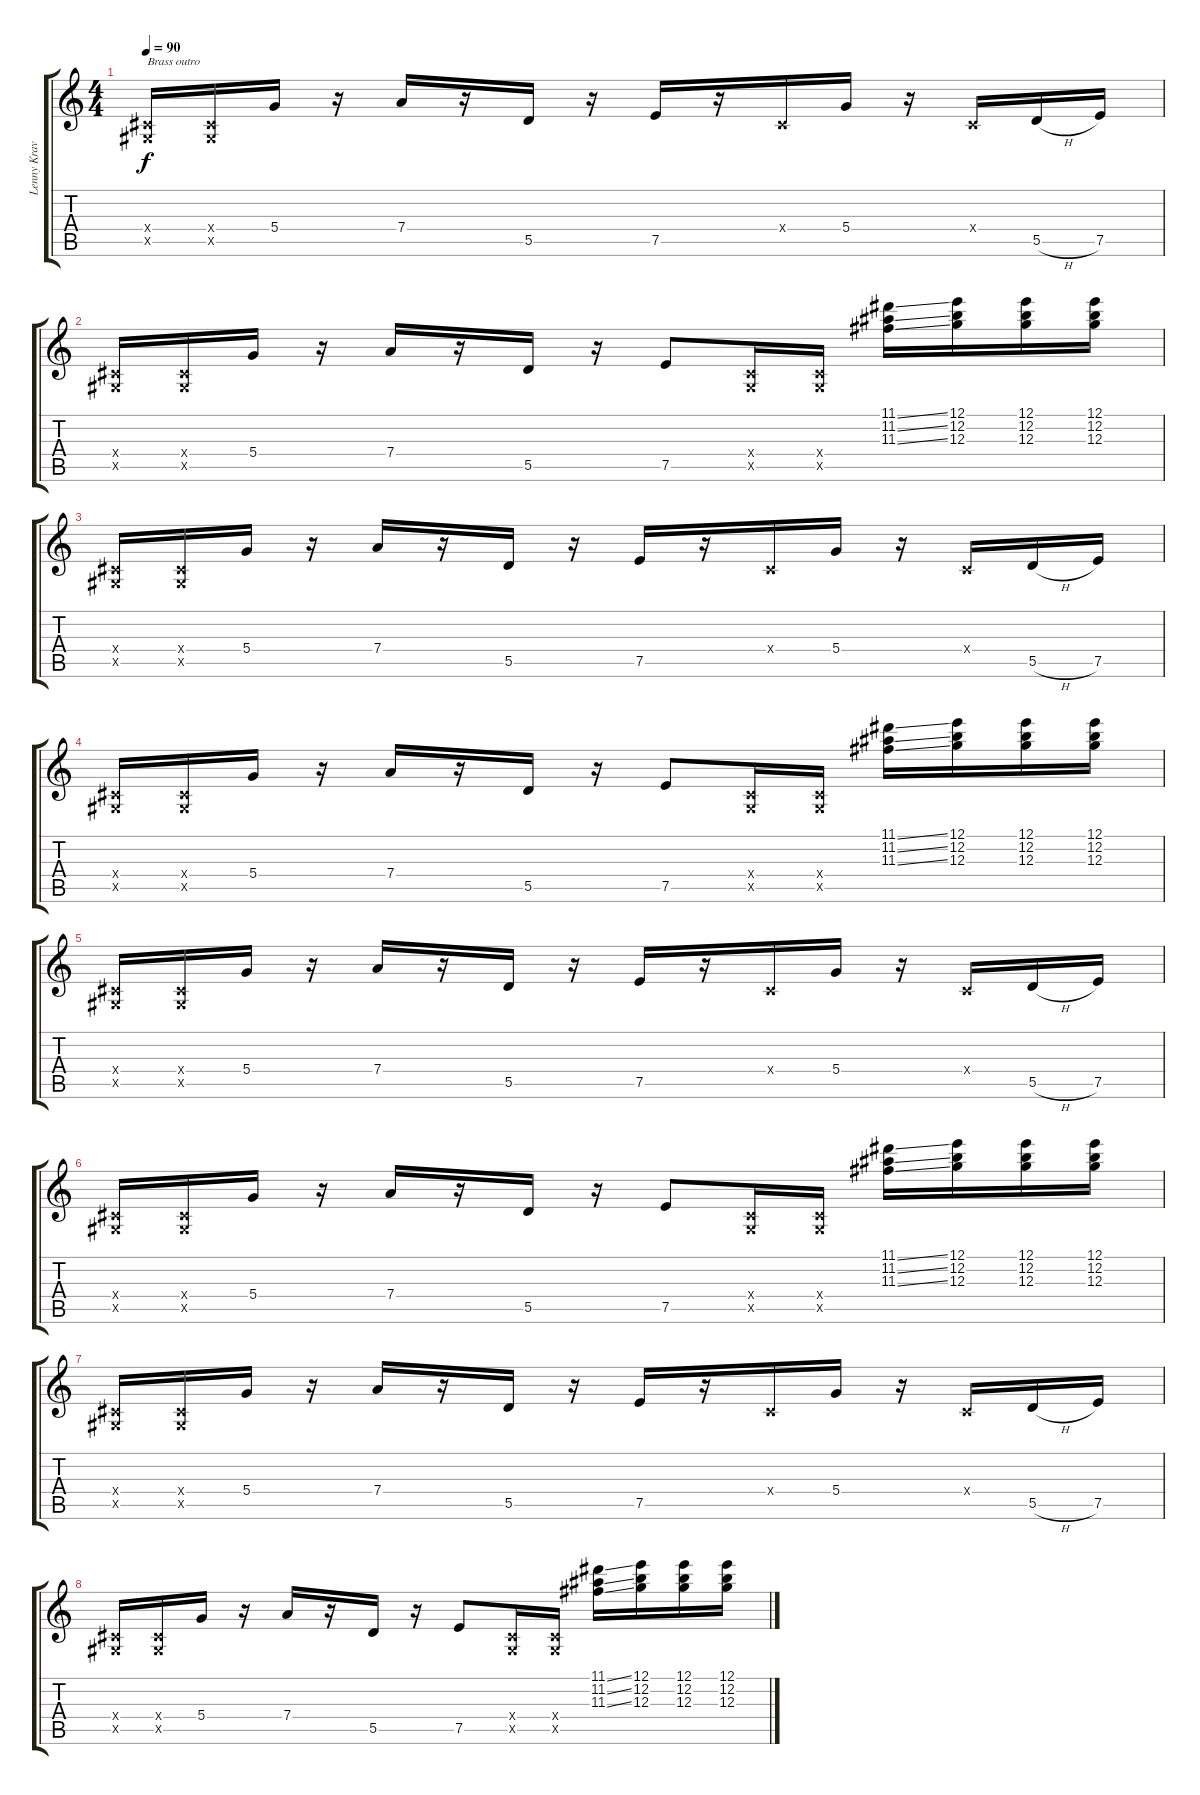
\track ("Lenny Kravitz" "Lenny Krav") {instrument overdrivenguitar}
\staff {score tabs}
\tuning (E4 B3 G3 D3 A2 E2) {hide}
\ts (4 4)
\tempo 90
\clef g2
\ks c
(-1.4{x} -1.5{x}).16{txt "Brass outro " dy f} (-1.4{x} -1.5{x}).16 5.4.16 r.16 7.4.16 r.16 5.5.16 r.16 7.5.16 r.16 -1.4{x}.16 5.4.16 r.16 -1.4{x}.16 5.5{h}.16 7.5.16 |
(-1.4{x} -1.5{x}).16 (-1.4{x} -1.5{x}).16 5.4.16 r.16 7.4.16 r.16 5.5.16 r.16 7.5.8 (-1.4{x} -1.5{x}).16 (-1.4{x} -1.5{x}).16 (11.1{ss} 11.2{ss} 11.3{ss}).16 (12.1 12.2 12.3).16 (12.1 12.2 12.3).16 (12.1 12.2 12.3).16 |
(-1.4{x} -1.5{x}).16 (-1.4{x} -1.5{x}).16 5.4.16 r.16 7.4.16 r.16 5.5.16 r.16 7.5.16 r.16 -1.4{x}.16 5.4.16 r.16 -1.4{x}.16 5.5{h}.16 7.5.16 |
(-1.4{x} -1.5{x}).16 (-1.4{x} -1.5{x}).16 5.4.16 r.16 7.4.16 r.16 5.5.16 r.16 7.5.8 (-1.4{x} -1.5{x}).16 (-1.4{x} -1.5{x}).16 (11.1{ss} 11.2{ss} 11.3{ss}).16 (12.1 12.2 12.3).16 (12.1 12.2 12.3).16 (12.1 12.2 12.3).16 |
(-1.4{x} -1.5{x}).16 (-1.4{x} -1.5{x}).16 5.4.16 r.16 7.4.16 r.16 5.5.16 r.16 7.5.16 r.16 -1.4{x}.16 5.4.16 r.16 -1.4{x}.16 5.5{h}.16 7.5.16 |
(-1.4{x} -1.5{x}).16 (-1.4{x} -1.5{x}).16 5.4.16 r.16 7.4.16 r.16 5.5.16 r.16 7.5.8 (-1.4{x} -1.5{x}).16 (-1.4{x} -1.5{x}).16 (11.1{ss} 11.2{ss} 11.3{ss}).16 (12.1 12.2 12.3).16 (12.1 12.2 12.3).16 (12.1 12.2 12.3).16 |
(-1.4{x} -1.5{x}).16 (-1.4{x} -1.5{x}).16 5.4.16 r.16 7.4.16 r.16 5.5.16 r.16 7.5.16 r.16 -1.4{x}.16 5.4.16 r.16 -1.4{x}.16 5.5{h}.16 7.5.16 |
(-1.4{x} -1.5{x}).16 (-1.4{x} -1.5{x}).16 5.4.16 r.16 7.4.16 r.16 5.5.16 r.16 7.5.8 (-1.4{x} -1.5{x}).16 (-1.4{x} -1.5{x}).16 (11.1{ss} 11.2{ss} 11.3{ss}).16 (12.1 12.2 12.3).16 (12.1 12.2 12.3).16 (12.1 12.2 12.3).16
